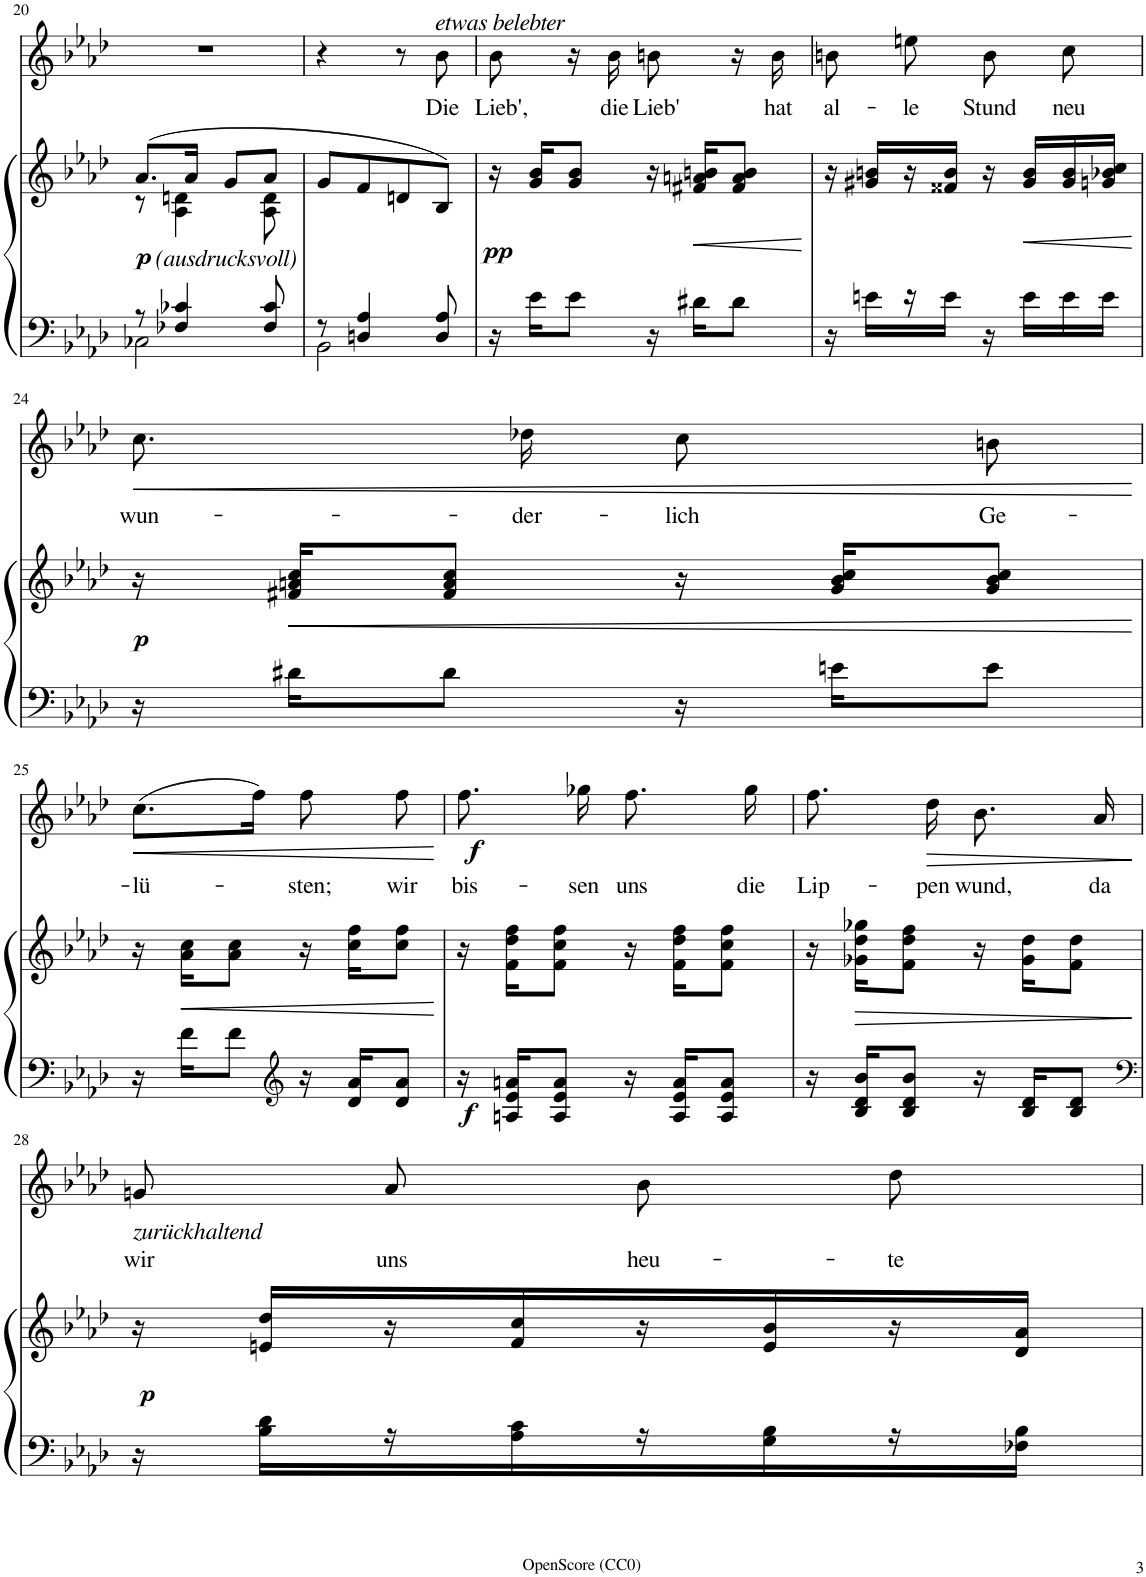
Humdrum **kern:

**kern	**kern	**dynam	**kern	**text	**dynam
*part2	*part2	*part2	*part1	*part1	*part1
*staff3	*staff2	*staff2/3	*staff1	*staff1	*staff1
*I"Piano	*	*	*I"Voice	*	*
*I'Pno	*	*	*	*	*
!!LO:PB:g=z
*clefF4	*clefG2	*	*clefG2	*	*
*k[b-e-a-d-]	*k[b-e-a-d-]	*	*k[b-e-a-d-]	*	*
*M4/8	*M4/8	*	*M4/8	*	*
=20	=20	=20	=20	=20	=20
*^	*^	*	*	*	*
!	!	!LO:TX:b:i:t=(ausdrucksvoll)	!	!	!	!	!
!	!	!	!	!LO:DY:b	!	!	!
8r	2C-X\	(8.a-/L	8r	p	2r	.	.
4F-X/ 4c-X/	.	.	4A-\ 4dn\	.	.	.	.
.	.	16a-/Jk	.	.	.	.	.
.	.	8g/L	.	.	.	.	.
8F-/ 8c-/	.	8a-/J	8A-\ 8d\	.	.	.	.
*	*	*v	*v	*	*	*	*
=21	=21	=21	=21	=21	=21	=21
8r	2BB-\	8g/L	.	4r	.	.
4Dn/ 4A-/	.	8f/	.	.	.	.
.	.	8dn/	.	8r	.	.
!	!	!	!	!LO:TX:a:i:t=etwas belebter	!	!
!	!	!	!	!	!LO:LY:b	!
8D/ 8A-/	.	8B-/J)	.	8b-\	Die	.
*v	*v	*	*	*	*	*
=22	=22	=22	=22	=22	=22
!	!	!LO:DY:b	!	!LO:LY:b	!
16r	16r	pp	8b-\	Lieb',	.
16e-\KL	16g/ 16b-/KL	.	.	.	.
8e-\J	8g/ 8b-/J	.	16r	.	.
!	!	!	!	!LO:LY:b	!
.	.	.	16b-\	die	.
!	!	!	!	!LO:LY:b	!
16r	16r	.	8bn\	Lieb'	.
!	!	!LO:HP:b	!	!	!
16d#X\KL	16f#X/ 16an/ 16bn/KL	<	.	.	.
8d#\J	8f#/ 8a/ 8b/J	.	16r	.	.
!	!	!	!	!LO:LY:b	!
.	.	.	16b\	hat	.
.	.	[	.	.	.
=23	=23	=23	=23	=23	=23
!	!	!	!	!LO:LY:b	!
16r	16r	.	8bn\	al-	.
16en\LL	16g#X/ 16bn/LL	.	.	.	.
!	!	!	!	!LO:LY:b	!
16r	16r	.	8een\	-le	.
16e\JJ	16f##X/ 16b/JJ	.	.	.	.
!	!	!	!	!LO:LY:b	!
16r	16r	.	8b\	Stund	.
!	!	!LO:HP:b	!	!	!
16e\LL	16g#/ 16b/LL	<	.	.	.
!	!	!	!	!LO:LY:b	!
16e\	16g#/ 16b/	.	8cc\	neu	.
16e\JJ	16gn/ 16b-X/ 16cc/JJ	.	.	.	.
.	.	[	.	.	.
!!LO:LB:g=z
=24	=24	=24	=24	=24	=24
!	!	!LO:DY:b	!	!LO:LY:b	!LO:HP:b
16r	16r	p	8.cc\	wun-	<
!	!	!LO:HP:b	!	!	!
16d#X\KL	16f#X/ 16an/ 16cc/KL	<	.	.	.
8d#\J	8f#/ 8a/ 8cc/J	.	.	.	.
!	!	!	!	!LO:LY:b	!
.	.	.	16dd-X\	-der-	.
!	!	!	!	!LO:LY:b	!
16r	16r	.	8cc\	-lich	.
16en\KL	16g/ 16b-/ 16cc/KL	.	.	.	.
!	!	!	!	!LO:LY:b	!
8e\J	8g/ 8b-/ 8cc/J	.	8bn\	Ge-	.
.	.	[	.	.	[
!!LO:LB:g=z
=25	=25	=25	=25	=25	=25
!	!	!	!	!LO:LY:b	!LO:HP:b
16r	16r	.	(8.cc\L	-lü-	<
!	!	!LO:HP:b	!	!	!
16f\KL	16a-\ 16cc\KL	<	.	.	.
8f\J	8a-\ 8cc\J	.	.	.	.
.	.	.	16ff\Jk)	.	.
*clefG2	*	*	*	*	*
!	!	!	!	!LO:LY:b	!
16r	16r	.	8ff\	-sten;	.
16d-/ 16a-/KL	16cc\ 16ff\KL	.	.	.	.
!	!	!	!	!LO:LY:b	!
8d-/ 8a-/J	8cc\ 8ff\J	.	8ff\	wir	.
.	.	[	.	.	[
=26	=26	=26	=26	=26	=26
!	!	!LO:DY:b=2	!	!LO:LY:b	!LO:DY:b
16r	16r	f	8.ff\	bis-	f
16An/ 16e-/ 16an/KL	16f\ 16dd-\ 16ff\KL	.	.	.	.
8A/ 8e-/ 8a/J	8f\ 8cc\ 8ff\J	.	.	.	.
!	!	!	!	!LO:LY:b	!
.	.	.	16gg-X\	-sen	.
!	!	!	!	!LO:LY:b	!
16r	16r	.	8.ff\	uns	.
16A/ 16e-/ 16a/KL	16f\ 16dd-\ 16ff\KL	.	.	.	.
8A/ 8e-/ 8a/J	8f\ 8cc\ 8ff\J	.	.	.	.
!	!	!	!	!LO:LY:b	!
.	.	.	16gg-\	die	.
=27	=27	=27	=27	=27	=27
!	!	!	!	!LO:LY:b	!
16r	16r	.	8.ff\	Lip-	.
!	!	!LO:HP:b	!	!	!
16B-/ 16d-/ 16b-/KL	16g-X\ 16dd-\ 16gg-X\KL	>	.	.	.
8B-/ 8d-/ 8b-/J	8f\ 8dd-\ 8ff\J	.	.	.	.
!	!	!	!	!LO:LY:b	!LO:HP:b
.	.	.	16dd-\	-pen	>
!	!	!	!	!LO:LY:b	!
16r	16r	.	8.b-\	wund,	.
16B-/ 16d-/KL	16g-\ 16dd-\KL	.	.	.	.
8B-/ 8d-/J	8f\ 8dd-\J	.	.	.	.
!	!	!	!	!LO:LY:b	!
.	.	.	16a-/	da	.
.	.	]	.	.	]
!!LO:LB:g=z
=28	=28	=28	=28	=28	=28
*clefF4	*	*	*	*	*
!	!	!	!LO:TX:b:i:t=zurückhaltend	!	!
!	!	!LO:DY:b	!	!LO:LY:b	!
16r	16r	p	8gn/	wir	.
16B-\ 16d-\LL	16en/ 16dd-/LL	.	.	.	.
!	!	!	!	!LO:LY:b	!
16r	16r	.	8a-/	uns	.
16A-\ 16c\	16f/ 16cc/	.	.	.	.
!	!	!	!	!LO:LY:b	!
16r	16r	.	8b-\	heu-	.
16G\ 16B-\	16e/ 16b-/	.	.	.	.
!	!	!	!	!LO:LY:b	!
16r	16r	.	8dd-\	-te	.
16F-X\ 16B-\JJ	16d-/ 16a-/JJ	.	.	.	.
=	=	=	=	=	=
*-	*-	*-	*-	*-	*-
